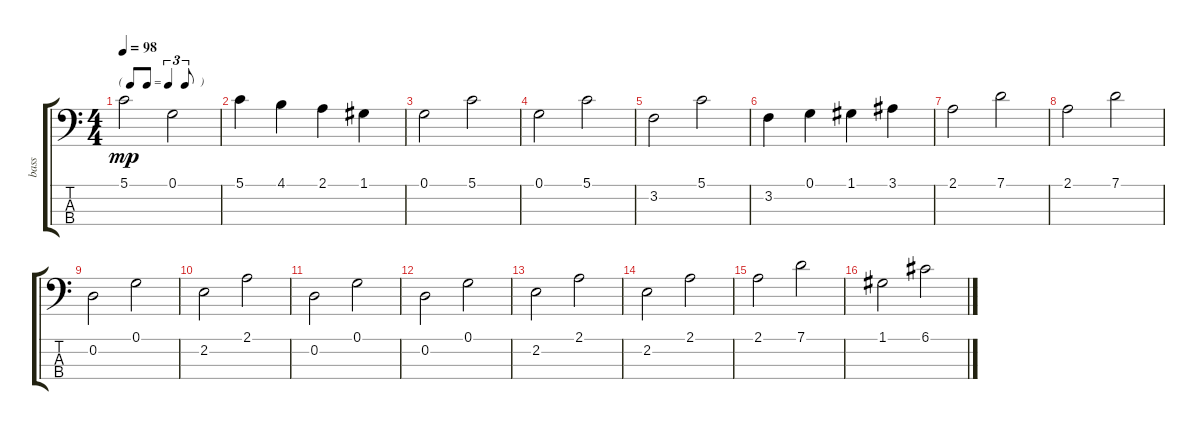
\track ("bass" "bass") {instrument electricbassfinger}
\staff {score tabs}
\tuning (G2 D2 A1 E1) {hide}
\ts (4 4)
\tf triplet8th
\tempo 98
\clef f4
\ks c
5.1.2{dy mp} 0.1.2 |
5.1.4 4.1.4 2.1.4 1.1.4 |
0.1.2 5.1.2 |
0.1.2 5.1.2 |
3.2.2 5.1.2 |
3.2.4 0.1.4 1.1.4 3.1.4 |
2.1.2 7.1.2 |
2.1.2 7.1.2 |
0.2.2 0.1.2 |
2.2.2 2.1.2 |
0.2.2 0.1.2 |
0.2.2 0.1.2 |
2.2.2 2.1.2 |
2.2.2 2.1.2 |
2.1.2 7.1.2 |
1.1.2 6.1.2
